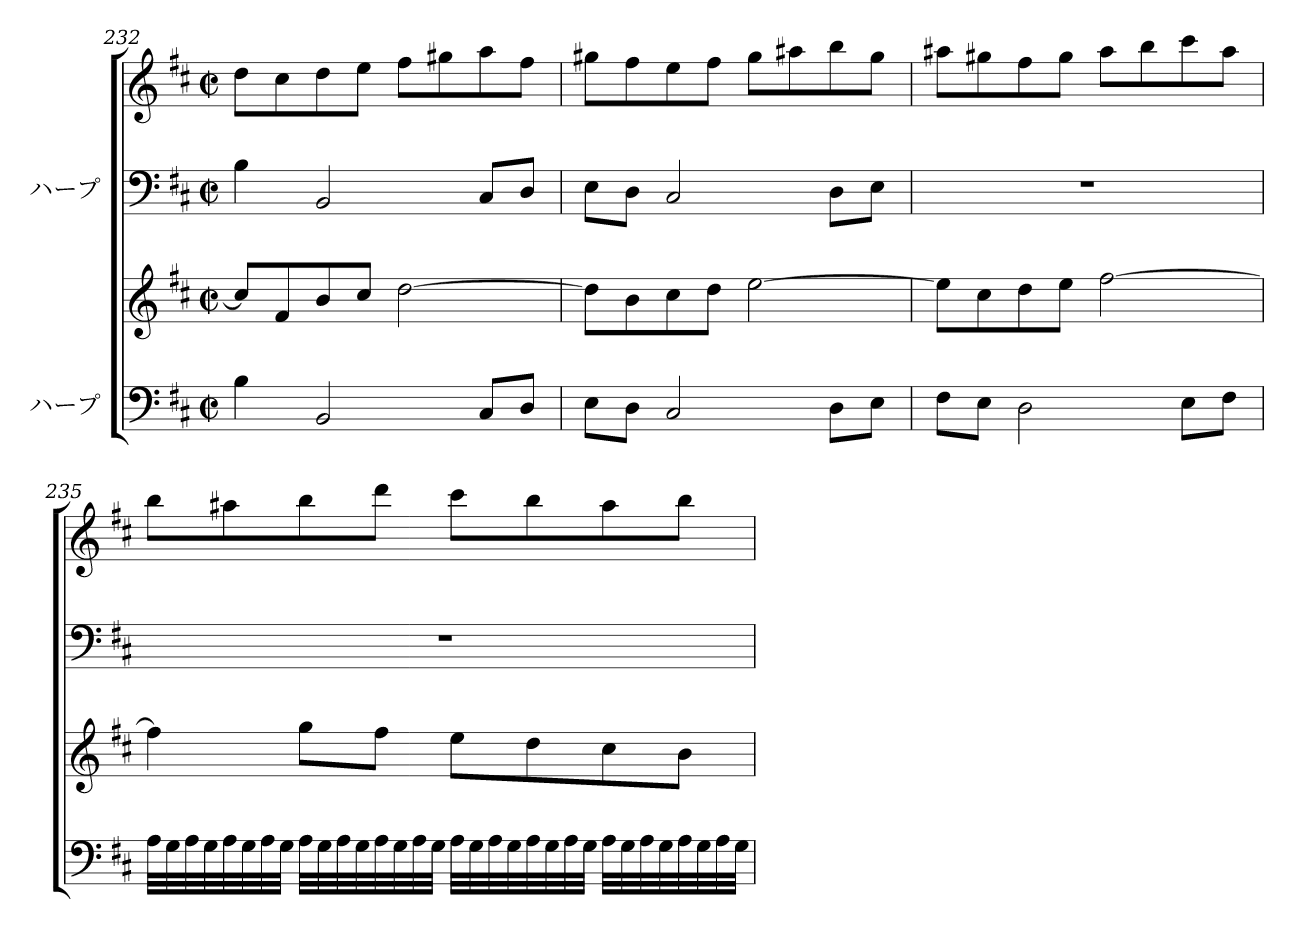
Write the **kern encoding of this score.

**kern	**kern	**kern	**kern
*part2	*part2	*part1	*part1
*staff4	*staff3	*staff2	*staff1
*I"ハープ	*	*I"ハープ	*
*clefF4	*clefG2	*clefF4	*clefG2
*k[f#c#]	*k[f#c#]	*k[f#c#]	*k[f#c#]
*M2/2	*M2/2	*M2/2	*M2/2
*met(c|)	*met(c|)	*met(c|)	*met(c|)
=232	=232	=232	=232
4B\	8cc#/L]	4B\	8dd\L
.	8f#/	.	8cc#\
2BB/	8b/	2BB/	8dd\
.	8cc#/J	.	8ee\J
.	[2dd\	.	8ff#\L
.	.	.	8gg#X\
8C#/L	.	8C#/L	8aa\
8D/J	.	8D/J	8ff#\J
=233	=233	=233	=233
8E\L	8dd\L]	8E\L	8gg#X\L
8D\J	8b\	8D\J	8ff#\
2C#/	8cc#\	2C#/	8ee\
.	8dd\J	.	8ff#\J
.	[2ee\	.	8gg#\L
.	.	.	8aa#X\
8D\L	.	8D\L	8bb\
8E\J	.	8E\J	8gg#\J
!!LO:PB:g=z
=234	=234	=234	=234
8F#\L	8ee\L]	1r	8aa#X\L
8E\J	8cc#\	.	8gg#X\
2D\	8dd\	.	8ff#\
.	8ee\J	.	8gg#\J
.	[2ff#\	.	8aa#\L
.	.	.	8bb\
8E\L	.	.	8ccc#\
8F#\J	.	.	8aa#\J
=235	=235	=235	=235
32A\LLL	4ff#\]	1r	8bb\L
32G\	.	.	.
32A\	.	.	.
32G\	.	.	.
32A\	.	.	8aa#X\
32G\	.	.	.
32A\	.	.	.
32G\JJJ	.	.	.
32A\LLL	8gg\L	.	8bb\
32G\	.	.	.
32A\	.	.	.
32G\	.	.	.
32A\	8ff#\J	.	8ddd\J
32G\	.	.	.
32A\	.	.	.
32G\JJJ	.	.	.
32A\LLL	8ee\L	.	8ccc#\L
32G\	.	.	.
32A\	.	.	.
32G\	.	.	.
32A\	8dd\	.	8bb\
32G\	.	.	.
32A\	.	.	.
32G\JJJ	.	.	.
32A\LLL	8cc#\	.	8aa#\
32G\	.	.	.
32A\	.	.	.
32G\	.	.	.
32A\	8b\J	.	8bb\J
32G\	.	.	.
32A\	.	.	.
32G\JJJ	.	.	.
=	=	=	=
*-	*-	*-	*-
